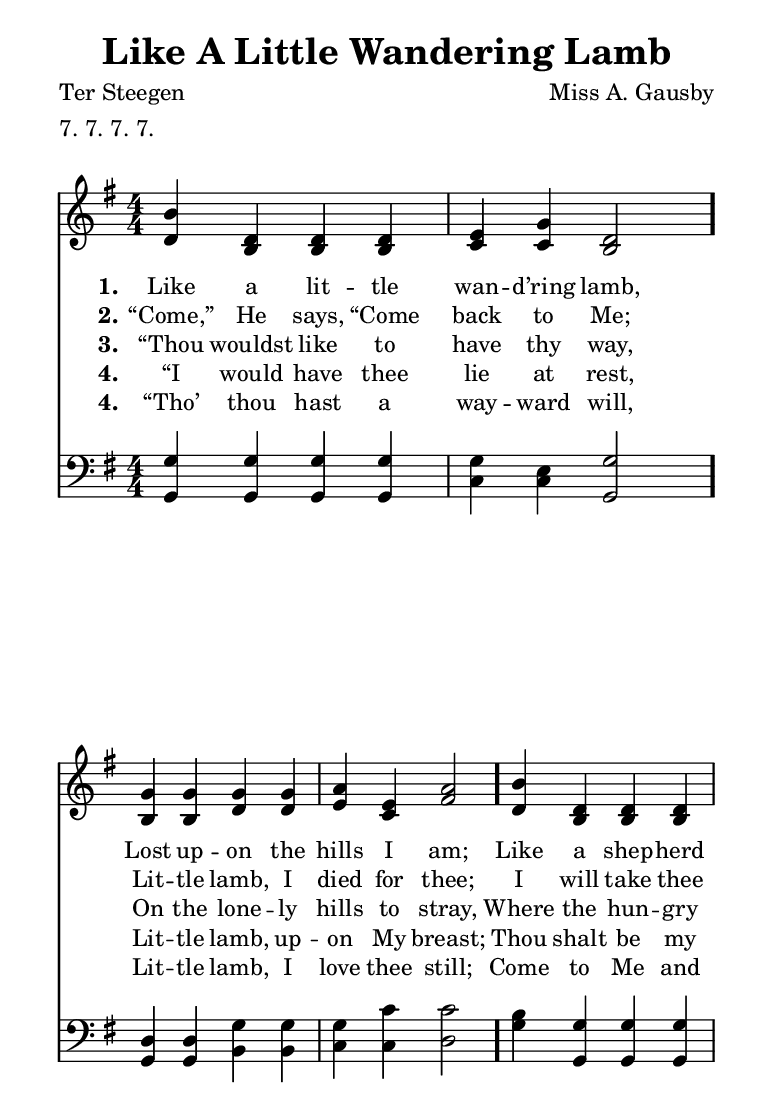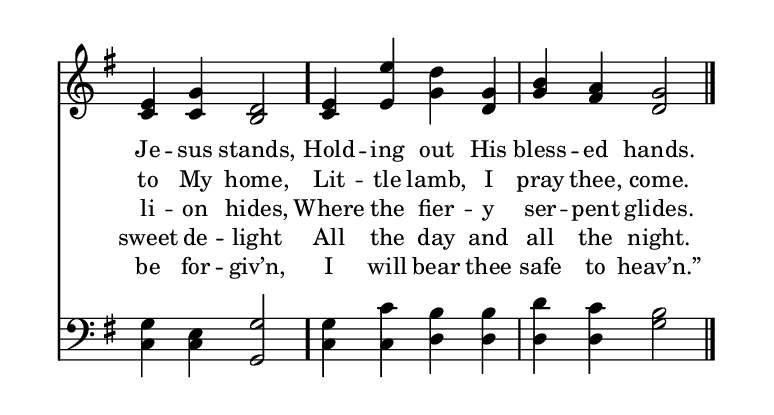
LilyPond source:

\include "common/global.ily"
\paper {
  \include "common/paper.ily"
  ragged-last-bottom = ##t
}

\header{
  hymnnumber = "306"
  title = "Like A Little Wandering Lamb"
  tunename = "Homeward"
  meter = "7. 7. 7. 7."
  poet = "Ter Steegen"
  composer = "Miss A. Gausby"
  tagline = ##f
}

global = {
  \include "common/overrides.ily"
  \override Staff.TimeSignature.style = #'numbered
  \time 4/4
  \override Score.MetronomeMark.transparent = ##t % hide all fermata changes too
  \tempo 4=110
  \key g \major
  \autoBeamOff
}

notesSoprano = {
\global
\relative c'' {

  b4 d, d d | e g d2 |
  g4 g g g | a e a2 |
  b4 d, d d | e g d2 |
  e4 e' d g, | b a g2 |

  \bar "|."

}
}

notesAlto = {
\global
\relative e' {

  d4 b b b | c c b2 |
  b4 b d d | e c fis2 |
  d4 b b b | c c b2 |
  c4 e g d | g fis d2 |

}
}

notesTenor = {
\global
\relative a {

  g4 g g g | g e g2 |
  d4 d g g | g c c2 |
  b4 g g g | g e g2 |
  g4 c b b | d c b2 |

}
}

notesBass = {
\global
\relative f, {

  g4 g g g | c c g2 |
  g4 g b b | c c d2 |
  g4 g, g g | c c g2 |
  c4 c d d | d d g2 |

}
}

wordsA = \lyricmode {
\set stanza = "1."

Like a lit -- tle wan -- d’ring lamb, \bar "."
Lost up -- on the hills I am; \bar "."
Like a shep -- herd Je -- sus stands, \bar "."
Hold -- ing out His bless -- ed hands. \bar "."

}

wordsB = \lyricmode {
\set stanza = "2."

“Come,” He says, “Come back to Me;
Lit -- tle lamb, I died for thee;
I will take thee to My home,
Lit -- tle lamb, I pray thee, come.

}

wordsC = \lyricmode {
\set stanza = "3."

“Thou wouldst like to have thy way,
On the lone -- ly hills to stray,
Where the hun -- gry li -- on hides,
Where the fier -- y ser -- pent glides.

}

wordsD = \lyricmode {
\set stanza = "4."

“I would have thee lie at rest,
Lit -- tle lamb, up -- on My breast;
Thou shalt be my sweet de -- light
All the day and all the night.

}

wordsE = \lyricmode {
\set stanza = "4."

“Tho’ thou hast a way -- ward will,
Lit -- tle lamb, I love thee still;
Come to Me and be for -- giv’n,
I will bear thee safe to heav’n.”

}

\score {
  \context ChoirStaff <<
    \context Staff = upper <<
      \set Staff.autoBeaming = ##f
      \set ChoirStaff.systemStartDelimiter = #'SystemStartBar
      \set ChoirStaff.printPartCombineTexts = ##f
      \partcombine #'(2 . 9) \notesSoprano \notesAlto
      \context NullVoice = sopranos { \voiceOne << \notesSoprano >> }
      \context NullVoice = altos { \voiceTwo << \notesAlto >> }
      \context Lyrics = one   \lyricsto sopranos \wordsA
      \context Lyrics = two   \lyricsto sopranos \wordsB
      \context Lyrics = three \lyricsto sopranos \wordsC
      \context Lyrics = four  \lyricsto sopranos \wordsD
      \context Lyrics = five  \lyricsto sopranos \wordsE
    >>
    \context Staff = men <<
      \clef bass
      \set ChoirStaff.printPartCombineTexts = ##f
      \partcombine #'(2 . 9) \notesTenor \notesBass
      \context NullVoice = tenors { \voiceOne << \notesTenor >> }
      \context NullVoice = basses { \voiceTwo << \notesBass >> }
    >>
  >>
  \layout {
    \include "common/layout.ily"
  }
  \midi{
    \include "common/midi.ily"
  }
}

\version "2.19.49"  % necessary for upgrading to future LilyPond versions.

% vi:set et ts=2 sw=2 ai nocindent syntax=lilypond:
